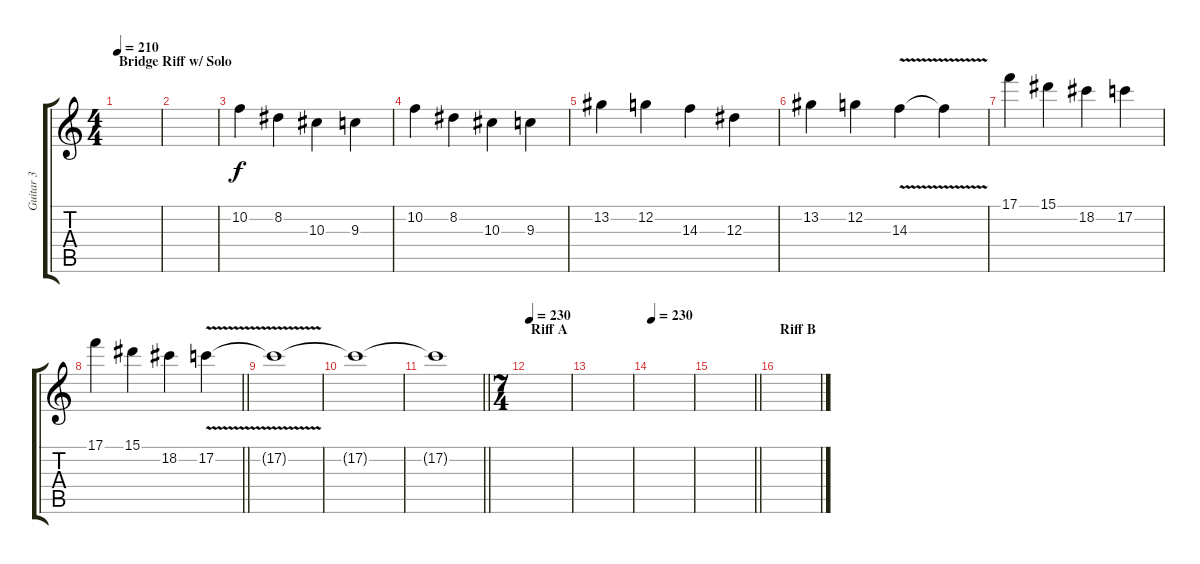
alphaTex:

\track ("Guitar 3" "Guitar 3") {instrument distortionguitar}
\staff {score tabs}
\tuning (C4 G3 Eb3 Bb2 F2 C2) {hide}
\ts (4 4)
\section ("" "Bridge Riff w/ Solo")
\tempo 210
\clef g2
\ks c
|
|
10.2.4 8.2.4 10.3.4 9.3.4 |
10.2.4 8.2.4 10.3.4 9.3.4 |
13.2.4 12.2.4 14.3.4 12.3.4 |
13.2.4 12.2.4 14.3{v}.4 14.3{t}.4 |
17.1.4 15.1.4 18.2.4 17.2.4 |
\barLineRight lightlight
17.1.4 15.1.4 18.2.4 17.2{v}.4 |
17.2{t}.1 |
17.2{t}.1 |
\barLineRight lightlight
17.2{t}.1 |
\ts (7 4)
\section ("" "Riff A")
\tempo 230
|
|
\tempo 230
|
\barLineRight lightlight
|
\section ("" "Riff B")
